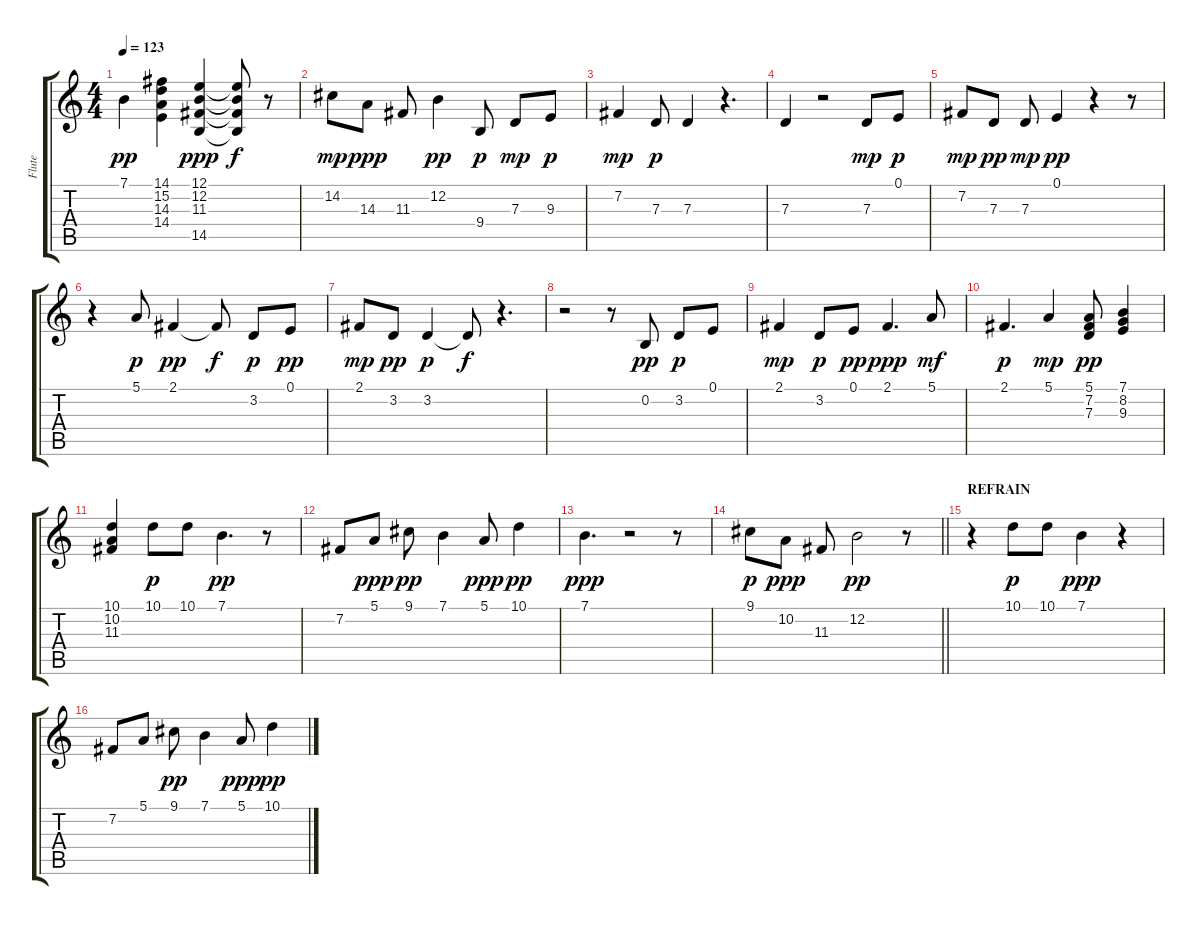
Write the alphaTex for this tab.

\track ("Flute" "Flute") {instrument flute}
\staff {score tabs}
\tuning (E4 B3 G3 D3 A2 E2) {hide}
\ts (4 4)
\tempo 123
\clef g2
\ks c
7.1.4{dy pp} (14.1 15.2 14.3 14.4).4 (12.1 12.2 11.3 14.5).4{dy ppp} (12.1{t} 12.2{t} 11.3{t} 14.5{t}).8{dy f} r.8 |
14.2.8{dy mp} 14.3.8{dy ppp} 11.3.8 12.2.4{dy pp} 9.4.8{dy p} 7.3.8{dy mp} 9.3.8{dy p} |
7.2.4{dy mp} 7.3.8{dy p} 7.3.4 r.4{d} |
7.3.4 r.2 7.3.8{dy mp} 0.1.8{dy p} |
7.2.8{dy mp} 7.3.8{dy pp} 7.3.8{dy mp} 0.1.4{dy pp} r.4 r.8 |
r.4 5.1.8{dy p} 2.1.4{dy pp} 2.1{t}.8{dy f} 3.2.8{dy p} 0.1.8{dy pp} |
2.1.8{dy mp} 3.2.8{dy pp} 3.2.4{dy p} 3.2{t}.8{dy f} r.4{d} |
r.2 r.8 0.2.8{dy pp} 3.2.8{dy p} 0.1.8 |
2.1.4{dy mp} 3.2.8{dy p} 0.1.8{dy pp} 2.1.4{d dy ppp} 5.1.8{dy mf} |
2.1.4{d dy p} 5.1.4{dy mp} (5.1 7.2 7.3).8{dy pp} (7.1 8.2 9.3).4 |
(10.1 10.2 11.3).4 10.1.8{dy p} 10.1.8 7.1.4{d dy pp} r.8 |
7.2.8 5.1.8{dy ppp} 9.1.8{dy pp} 7.1.4 5.1.8{dy ppp} 10.1.4{dy pp} |
7.1.4{d dy ppp} r.2 r.8 |
\barLineRight lightlight
9.1.8{dy p} 10.2.8{dy ppp} 11.3.8 12.2.2{dy pp} r.8 |
\section ("" "REFRAIN")
r.4 10.1.8{dy p} 10.1.8 7.1.4{dy ppp} r.4 |
7.2.8 5.1.8 9.1.8{dy pp} 7.1.4 5.1.8{dy ppp} 10.1.4{dy pp}
